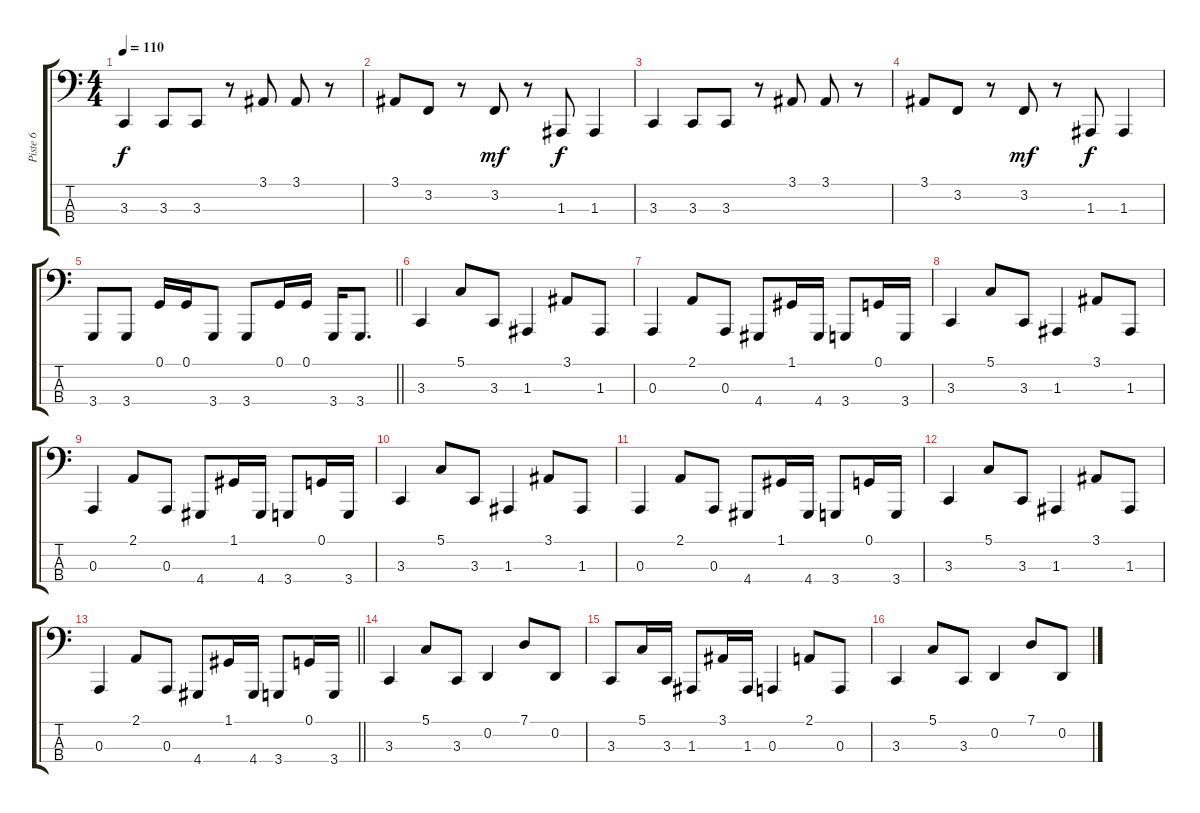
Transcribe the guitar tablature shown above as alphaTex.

\track ("Piste 6" "Piste 6") {instrument lead8bassandlead}
\staff {score tabs}
\tuning (G2 D2 A1 E1) {hide}
\ts (4 4)
\tempo 110
\clef f4
\ks c
3.3.4{dy f} 3.3.8 3.3.8 r.8 3.1.8 3.1.8 r.8 |
3.1.8 3.2.8 r.8 3.2.8{dy mf} r.8 1.3.8{dy f} 1.3.4 |
3.3.4 3.3.8 3.3.8 r.8 3.1.8 3.1.8 r.8 |
3.1.8 3.2.8 r.8 3.2.8{dy mf} r.8 1.3.8{dy f} 1.3.4 |
\barLineRight lightlight
3.4.8 3.4.8 0.1.16 0.1.16 3.4.8 3.4.8 0.1.16 0.1.16 3.4.16 3.4.8{d} |
\section ("" "")
3.3.4 5.1.8 3.3.8 1.3.4 3.1.8 1.3.8 |
0.3.4 2.1.8 0.3.8 4.4.8 1.1.16 4.4.16 3.4.8 0.1.16 3.4.16 |
3.3.4 5.1.8 3.3.8 1.3.4 3.1.8 1.3.8 |
0.3.4 2.1.8 0.3.8 4.4.8 1.1.16 4.4.16 3.4.8 0.1.16 3.4.16 |
3.3.4 5.1.8 3.3.8 1.3.4 3.1.8 1.3.8 |
0.3.4 2.1.8 0.3.8 4.4.8 1.1.16 4.4.16 3.4.8 0.1.16 3.4.16 |
3.3.4 5.1.8 3.3.8 1.3.4 3.1.8 1.3.8 |
\barLineRight lightlight
0.3.4 2.1.8 0.3.8 4.4.8 1.1.16 4.4.16 3.4.8 0.1.16 3.4.16 |
\section ("" "")
3.3.4 5.1.8 3.3.8 0.2.4 7.1.8 0.2.8 |
3.3.8 5.1.16 3.3.16 1.3.8 3.1.16 1.3.16 0.3.4 2.1.8 0.3.8 |
3.3.4 5.1.8 3.3.8 0.2.4 7.1.8 0.2.8
